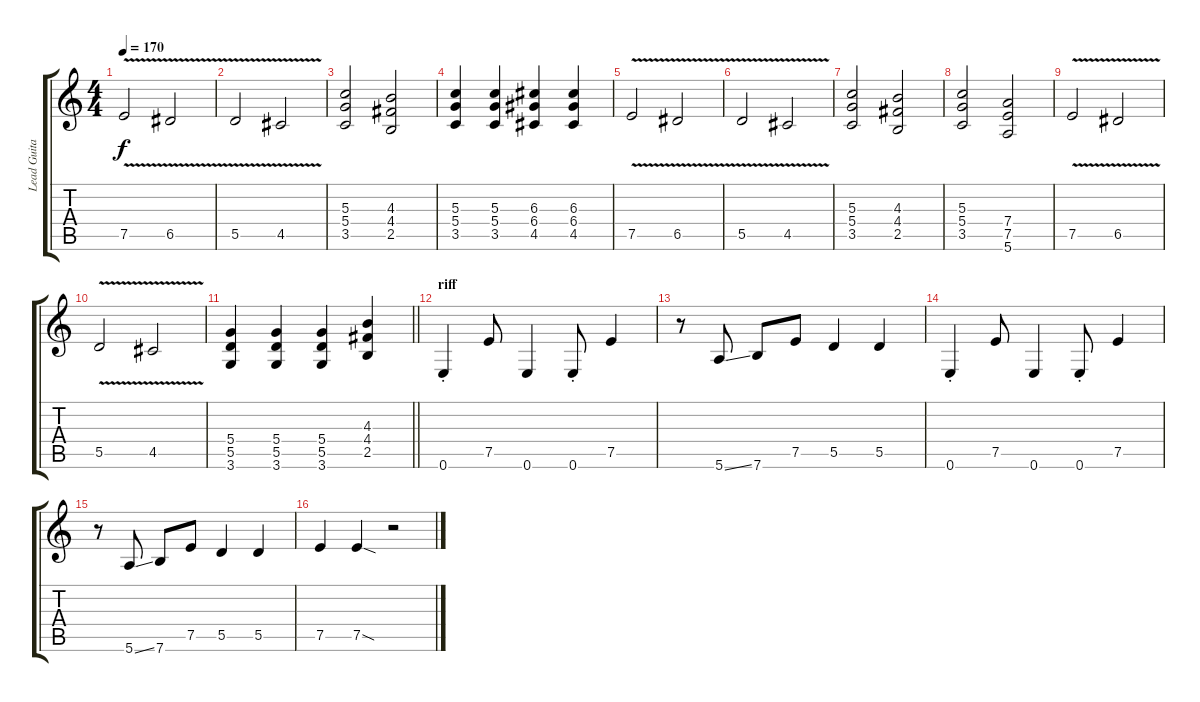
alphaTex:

\track ("Lead Guitar" "Lead Guita") {instrument distortionguitar}
\staff {score tabs}
\tuning (E4 B3 G3 D3 A2 E2) {hide}
\ts (4 4)
\tempo 170
\clef g2
\ks c
7.5{v}.2{dy f} 6.5{v}.2 |
5.5{v}.2 4.5{v}.2 |
(5.3 5.4 3.5).2 (4.3 4.4 2.5).2 |
(5.3 5.4 3.5).4 (5.3 5.4 3.5).4 (6.3 6.4 4.5).4 (6.3 6.4 4.5).4 |
7.5{v}.2 6.5{v}.2 |
5.5{v}.2 4.5{v}.2 |
(5.3 5.4 3.5).2 (4.3 4.4 2.5).2 |
(5.3 5.4 3.5).2 (7.4 7.5 5.6).2 |
7.5{v}.2 6.5{v}.2 |
5.5{v}.2 4.5{v}.2 |
\barLineRight lightlight
(5.4 5.5 3.6).4 (5.4 5.5 3.6).4 (5.4 5.5 3.6).4 (4.3 4.4 2.5).4 |
\section ("" "riff")
0.6{st}.4 7.5.8 0.6.4 0.6{st}.8 7.5.4 |
r.8 5.6{ss}.8 7.6.8 7.5.8 5.5.4 5.5.4 |
0.6{st}.4 7.5.8 0.6.4 0.6{st}.8 7.5.4 |
r.8 5.6{ss}.8 7.6.8 7.5.8 5.5.4 5.5.4 |
7.5.4 7.5{sod}.4 r.2
